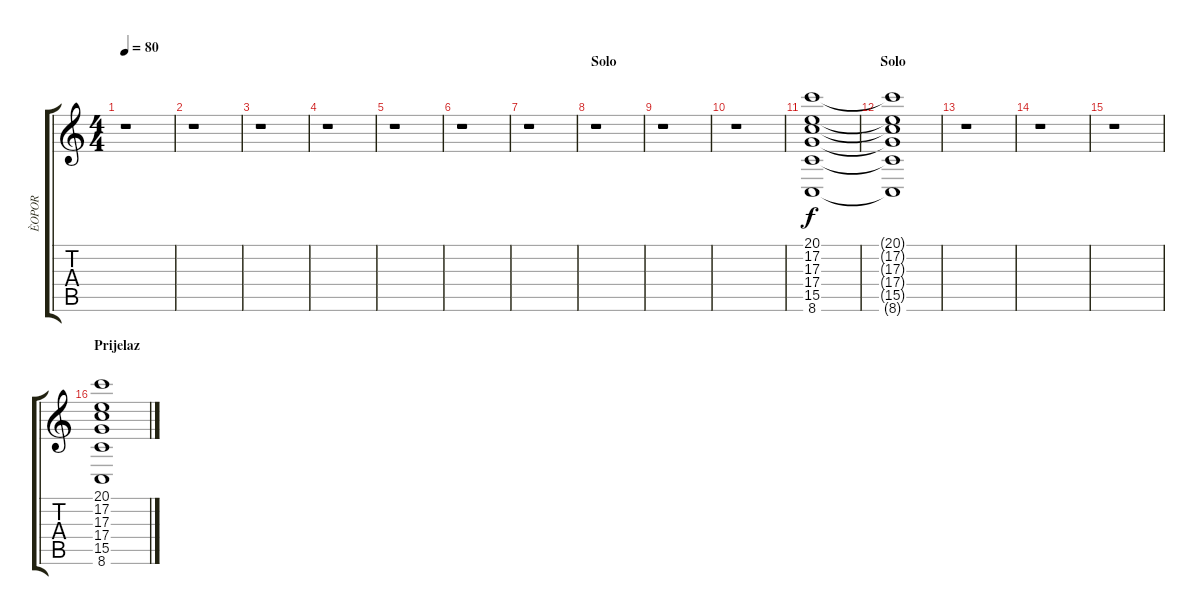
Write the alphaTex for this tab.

\track ("ÈOPOR" "ÈOPOR") {instrument applause}
\staff {score tabs}
\tuning (E4 B3 G3 D3 A2 E2) {hide}
\ts (4 4)
\tempo 80
\clef g2
\ks c
r.1{dy f} |
r.1 |
r.1 |
r.1 |
r.1 |
r.1 |
r.1 |
\section ("" "Solo")
r.1 |
r.1 |
r.1 |
(20.1 17.2 17.3 17.4 15.5 8.6).1{volume 10} |
\section ("" "Solo")
(20.1{t} 17.2{t} 17.3{t} 17.4{t} 15.5{t} 8.6{t}).1{volume 0} |
r.1 |
r.1 |
r.1 |
\section ("" "Prijelaz")
(20.1 17.2 17.3 17.4 15.5 8.6).1{volume 10}
